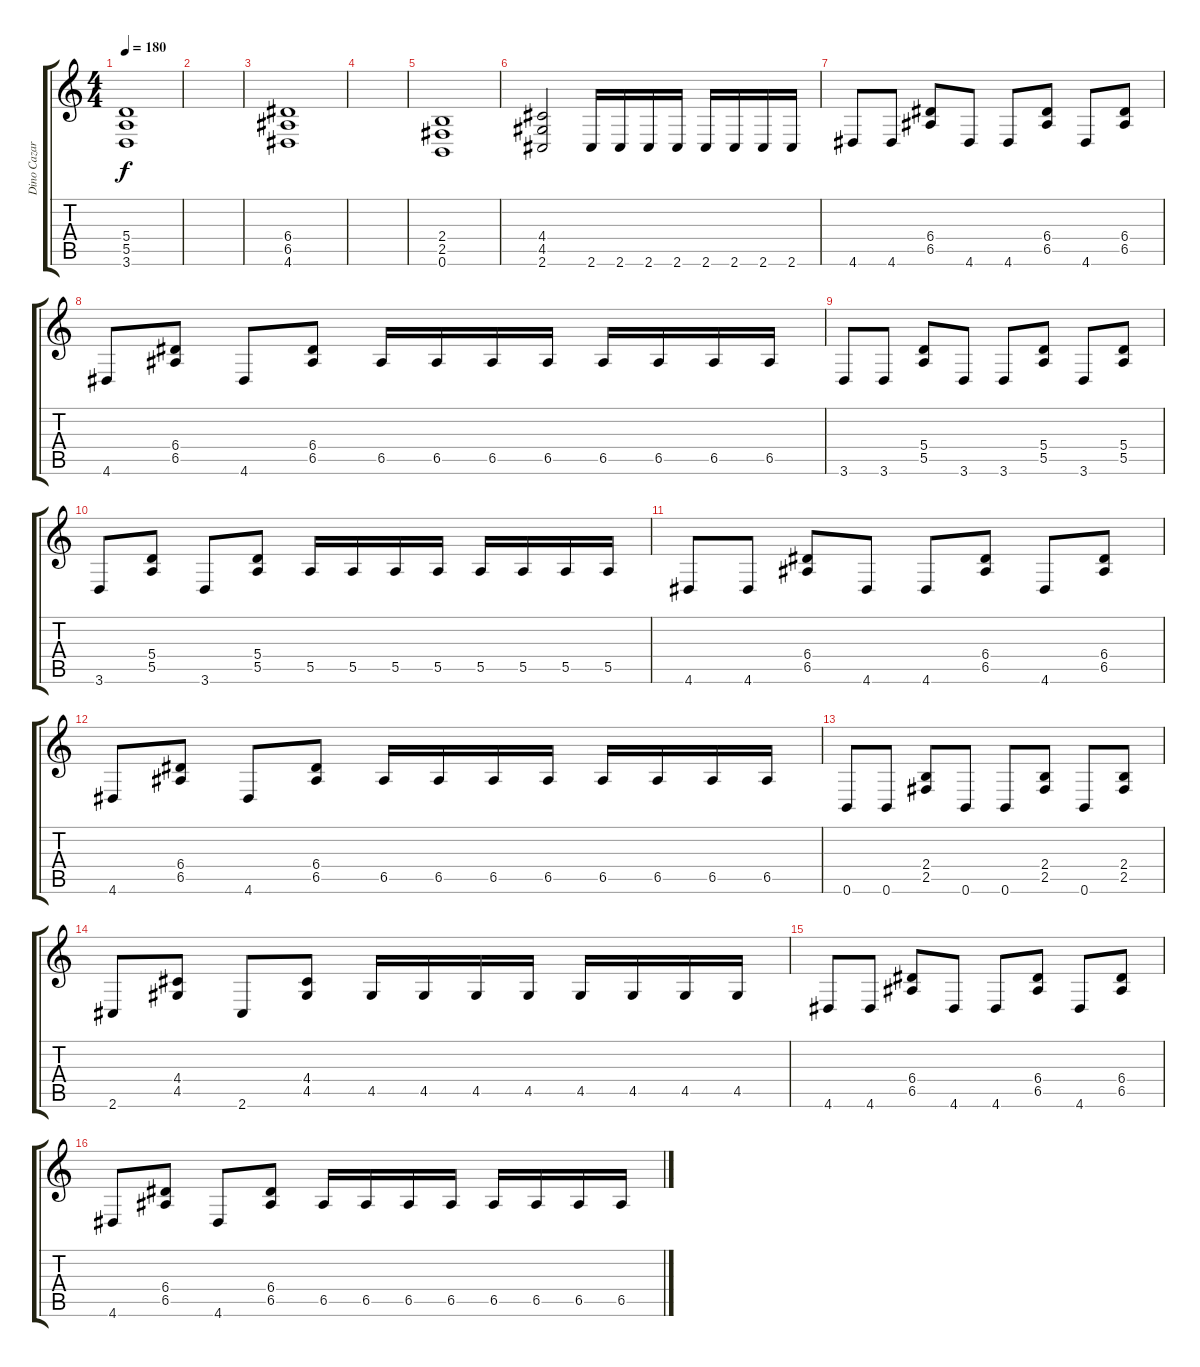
\track ("Dino Cazares" "Dino Cazar") {instrument distortionguitar}
\staff {score tabs}
\tuning (B3 Gb3 D3 A2 E2 B1) {hide}
\ts (4 4)
\tempo 180
\clef g2
\ks c
(5.4 5.5 3.6).1{dy f} |
|
(6.4 6.5 4.6).1 |
|
(2.4 2.5 0.6).1 |
(4.4 4.5 2.6).2 2.6.16 2.6.16 2.6.16 2.6.16 2.6.16 2.6.16 2.6.16 2.6.16 |
4.6.8 4.6.8 (6.4 6.5).8 4.6.8 4.6.8 (6.4 6.5).8 4.6.8 (6.4 6.5).8 |
4.6.8 (6.4 6.5).8 4.6.8 (6.4 6.5).8 6.5.16 6.5.16 6.5.16 6.5.16 6.5.16 6.5.16 6.5.16 6.5.16 |
3.6.8 3.6.8 (5.4 5.5).8 3.6.8 3.6.8 (5.4 5.5).8 3.6.8 (5.4 5.5).8 |
3.6.8 (5.4 5.5).8 3.6.8 (5.4 5.5).8 5.5.16 5.5.16 5.5.16 5.5.16 5.5.16 5.5.16 5.5.16 5.5.16 |
4.6.8 4.6.8 (6.4 6.5).8 4.6.8 4.6.8 (6.4 6.5).8 4.6.8 (6.4 6.5).8 |
4.6.8 (6.4 6.5).8 4.6.8 (6.4 6.5).8 6.5.16 6.5.16 6.5.16 6.5.16 6.5.16 6.5.16 6.5.16 6.5.16 |
0.6.8 0.6.8 (2.4 2.5).8 0.6.8 0.6.8 (2.4 2.5).8 0.6.8 (2.4 2.5).8 |
2.6.8 (4.4 4.5).8 2.6.8 (4.4 4.5).8 4.5.16 4.5.16 4.5.16 4.5.16 4.5.16 4.5.16 4.5.16 4.5.16 |
4.6.8 4.6.8 (6.4 6.5).8 4.6.8 4.6.8 (6.4 6.5).8 4.6.8 (6.4 6.5).8 |
4.6.8 (6.4 6.5).8 4.6.8 (6.4 6.5).8 6.5.16 6.5.16 6.5.16 6.5.16 6.5.16 6.5.16 6.5.16 6.5.16
